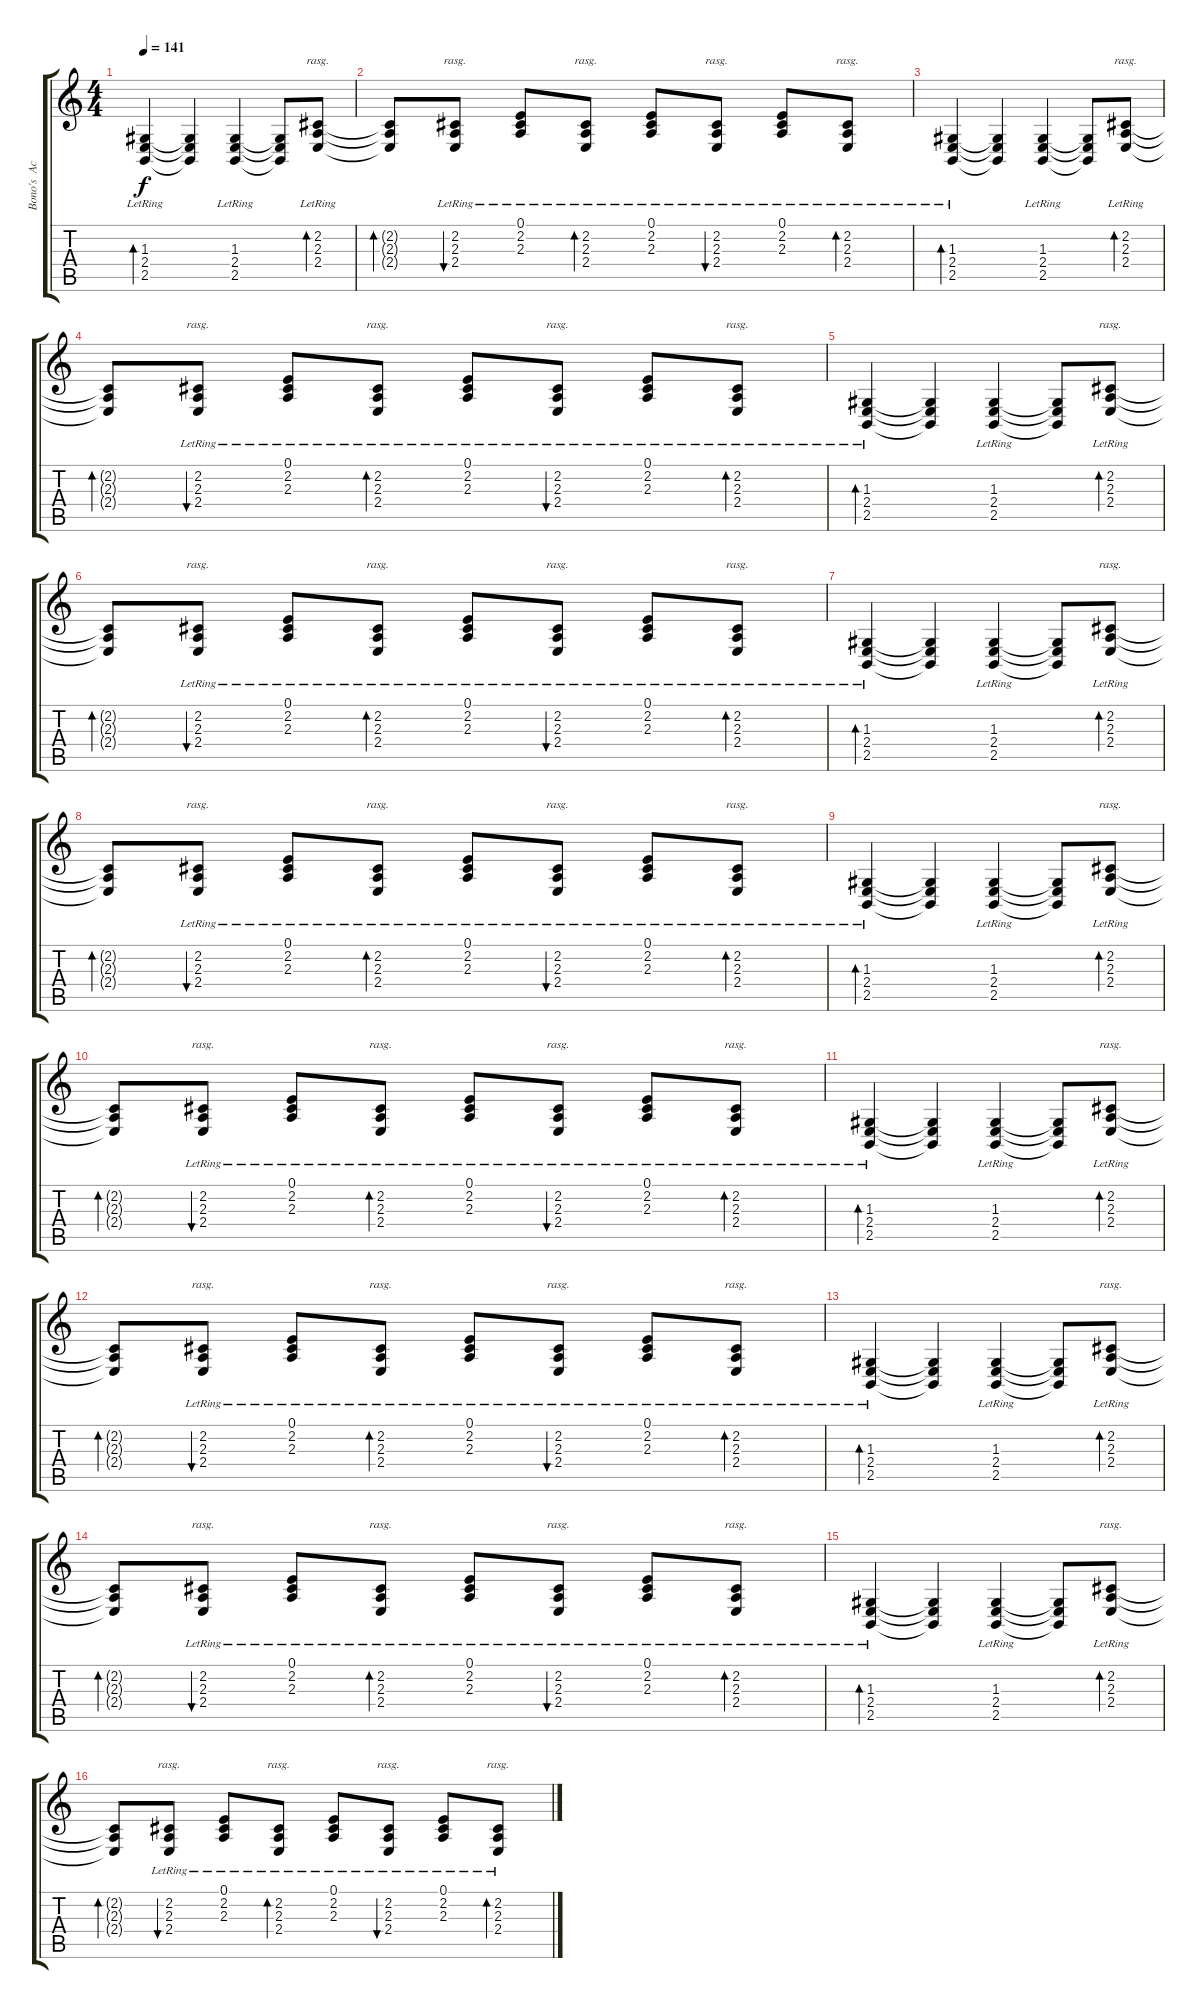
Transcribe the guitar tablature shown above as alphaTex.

\track ("Bono's  Acoustic Guitar" "Bono's  Ac") {instrument brightacousticpiano}
\staff {score tabs}
\tuning (E4 B3 G3 D3 A2 E2) {hide}
\ts (4 4)
\tempo 141
\clef g2
\ks c
(1.3{lr} 2.4 2.5).4{bd 240 dy f instrument brightacousticpiano} (1.3{t} 2.4{t} 2.5{t}).4 (1.3{lr} 2.4 2.5).4 (1.3{t} 2.4{t} 2.5{t}).8 (2.2{lr} 2.3 2.4).8{bd 120 rasg ii} |
(2.2{t} 2.3{t} 2.4{t}).8{bd 120} (2.2{lr} 2.3 2.4).8{bu 120 rasg ii} (0.1{lr} 2.2 2.3).8 (2.2{lr} 2.3 2.4).8{bd 120 rasg ii} (0.1{lr} 2.2 2.3).8 (2.2{lr} 2.3 2.4).8{bu 120 rasg ii} (0.1{lr} 2.2 2.3).8 (2.2{lr} 2.3 2.4).8{bd 120 rasg ii} |
(1.3{lr} 2.4 2.5).4{bd 240} (1.3{t} 2.4{t} 2.5{t}).4 (1.3{lr} 2.4 2.5).4 (1.3{t} 2.4{t} 2.5{t}).8 (2.2{lr} 2.3 2.4).8{bd 120 rasg ii} |
(2.2{t} 2.3{t} 2.4{t}).8{bd 120} (2.2{lr} 2.3 2.4).8{bu 120 rasg ii} (0.1{lr} 2.2 2.3).8 (2.2{lr} 2.3 2.4).8{bd 120 rasg ii} (0.1{lr} 2.2 2.3).8 (2.2{lr} 2.3 2.4).8{bu 120 rasg ii} (0.1{lr} 2.2 2.3).8 (2.2{lr} 2.3 2.4).8{bd 120 rasg ii} |
(1.3{lr} 2.4 2.5).4{bd 240} (1.3{t} 2.4{t} 2.5{t}).4 (1.3{lr} 2.4 2.5).4 (1.3{t} 2.4{t} 2.5{t}).8 (2.2{lr} 2.3 2.4).8{bd 120 rasg ii} |
(2.2{t} 2.3{t} 2.4{t}).8{bd 120} (2.2{lr} 2.3 2.4).8{bu 120 rasg ii} (0.1{lr} 2.2 2.3).8 (2.2{lr} 2.3 2.4).8{bd 120 rasg ii} (0.1{lr} 2.2 2.3).8 (2.2{lr} 2.3 2.4).8{bu 120 rasg ii} (0.1{lr} 2.2 2.3).8 (2.2{lr} 2.3 2.4).8{bd 120 rasg ii} |
(1.3{lr} 2.4 2.5).4{bd 240} (1.3{t} 2.4{t} 2.5{t}).4 (1.3{lr} 2.4 2.5).4 (1.3{t} 2.4{t} 2.5{t}).8 (2.2{lr} 2.3 2.4).8{bd 120 rasg ii} |
(2.2{t} 2.3{t} 2.4{t}).8{bd 120} (2.2{lr} 2.3 2.4).8{bu 120 rasg ii} (0.1{lr} 2.2 2.3).8 (2.2{lr} 2.3 2.4).8{bd 120 rasg ii} (0.1{lr} 2.2 2.3).8 (2.2{lr} 2.3 2.4).8{bu 120 rasg ii} (0.1{lr} 2.2 2.3).8 (2.2{lr} 2.3 2.4).8{bd 120 rasg ii} |
(1.3{lr} 2.4 2.5).4{bd 240} (1.3{t} 2.4{t} 2.5{t}).4 (1.3{lr} 2.4 2.5).4 (1.3{t} 2.4{t} 2.5{t}).8 (2.2{lr} 2.3 2.4).8{bd 120 rasg ii} |
(2.2{t} 2.3{t} 2.4{t}).8{bd 120} (2.2{lr} 2.3 2.4).8{bu 120 rasg ii} (0.1{lr} 2.2 2.3).8 (2.2{lr} 2.3 2.4).8{bd 120 rasg ii} (0.1{lr} 2.2 2.3).8 (2.2{lr} 2.3 2.4).8{bu 120 rasg ii} (0.1{lr} 2.2 2.3).8 (2.2{lr} 2.3 2.4).8{bd 120 rasg ii} |
(1.3{lr} 2.4 2.5).4{bd 240} (1.3{t} 2.4{t} 2.5{t}).4 (1.3{lr} 2.4 2.5).4 (1.3{t} 2.4{t} 2.5{t}).8 (2.2{lr} 2.3 2.4).8{bd 120 rasg ii} |
(2.2{t} 2.3{t} 2.4{t}).8{bd 120} (2.2{lr} 2.3 2.4).8{bu 120 rasg ii} (0.1{lr} 2.2 2.3).8 (2.2{lr} 2.3 2.4).8{bd 120 rasg ii} (0.1{lr} 2.2 2.3).8 (2.2{lr} 2.3 2.4).8{bu 120 rasg ii} (0.1{lr} 2.2 2.3).8 (2.2{lr} 2.3 2.4).8{bd 120 rasg ii} |
(1.3{lr} 2.4 2.5).4{bd 240} (1.3{t} 2.4{t} 2.5{t}).4 (1.3{lr} 2.4 2.5).4 (1.3{t} 2.4{t} 2.5{t}).8 (2.2{lr} 2.3 2.4).8{bd 120 rasg ii} |
(2.2{t} 2.3{t} 2.4{t}).8{bd 120} (2.2{lr} 2.3 2.4).8{bu 120 rasg ii} (0.1{lr} 2.2 2.3).8 (2.2{lr} 2.3 2.4).8{bd 120 rasg ii} (0.1{lr} 2.2 2.3).8 (2.2{lr} 2.3 2.4).8{bu 120 rasg ii} (0.1{lr} 2.2 2.3).8 (2.2{lr} 2.3 2.4).8{bd 120 rasg ii} |
(1.3{lr} 2.4 2.5).4{bd 240} (1.3{t} 2.4{t} 2.5{t}).4 (1.3{lr} 2.4 2.5).4 (1.3{t} 2.4{t} 2.5{t}).8 (2.2{lr} 2.3 2.4).8{bd 120 rasg ii} |
(2.2{t} 2.3{t} 2.4{t}).8{bd 120} (2.2{lr} 2.3 2.4).8{bu 120 rasg ii} (0.1{lr} 2.2 2.3).8 (2.2{lr} 2.3 2.4).8{bd 120 rasg ii} (0.1{lr} 2.2 2.3).8 (2.2{lr} 2.3 2.4).8{bu 120 rasg ii} (0.1{lr} 2.2 2.3).8 (2.2{lr} 2.3 2.4).8{bd 120 rasg ii}
